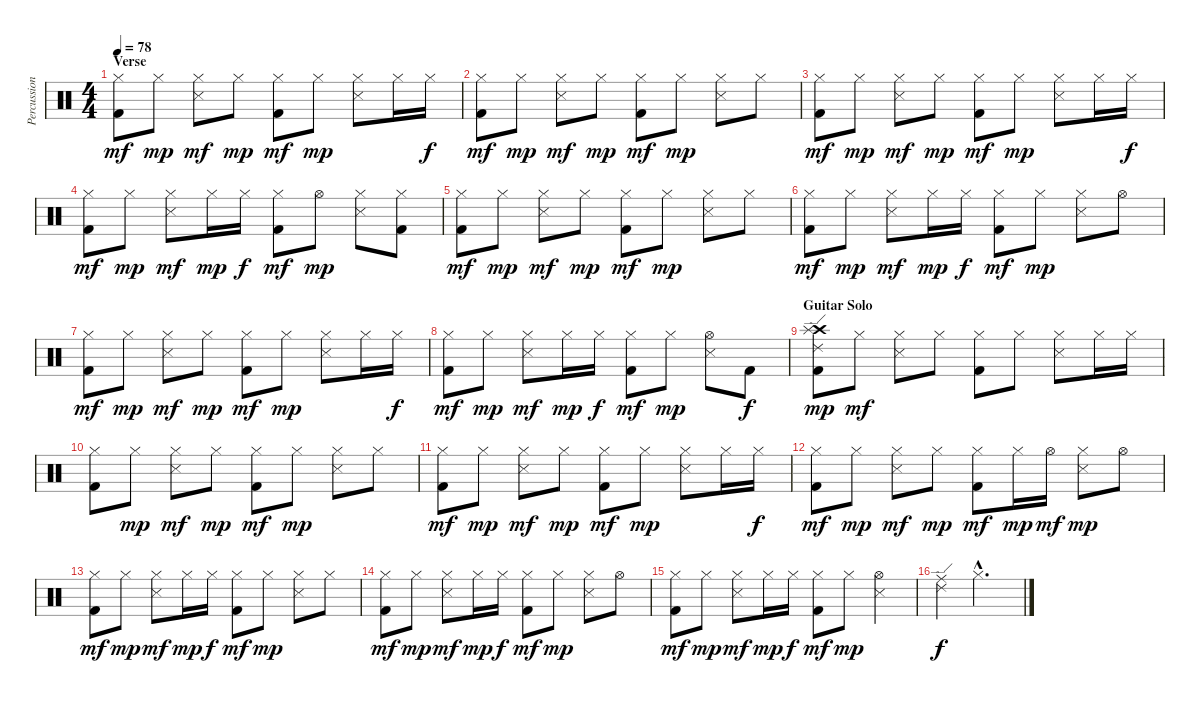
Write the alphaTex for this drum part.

\track ("Percussions" "Percussion") {instrument percussion}
\staff {score}
\articulation defaults
\ts (4 4)
\section ("" "Verse")
\tempo 78
\clef neutral
\ks c
("Hi-Hat (closed)" "Kick (hit) 2").8{dy mf} "Hi-Hat (closed)".8{dy mp} ("Hi-Hat (closed)" "Snare (side stick) 3").8{dy mf} "Hi-Hat (closed)".8{dy mp} ("Hi-Hat (closed)" "Kick (hit) 2").8{dy mf} "Hi-Hat (closed)".8{dy mp} ("Hi-Hat (closed)" "Snare (side stick) 3").8 "Hi-Hat (closed)".16 "Hi-Hat (closed)".16{dy f} |
("Hi-Hat (closed)" "Kick (hit) 2").8{dy mf} "Hi-Hat (closed)".8{dy mp} ("Hi-Hat (closed)" "Snare (side stick) 3").8{dy mf} "Hi-Hat (closed)".8{dy mp} ("Hi-Hat (closed)" "Kick (hit) 2").8{dy mf} "Hi-Hat (closed)".8{dy mp} ("Hi-Hat (closed)" "Snare (side stick) 3").8 "Hi-Hat (closed)".8 |
("Hi-Hat (closed)" "Kick (hit) 2").8{dy mf} "Hi-Hat (closed)".8{dy mp} ("Hi-Hat (closed)" "Snare (side stick) 3").8{dy mf} "Hi-Hat (closed)".8{dy mp} ("Hi-Hat (closed)" "Kick (hit) 2").8{dy mf} "Hi-Hat (closed)".8{dy mp} ("Hi-Hat (closed)" "Snare (side stick) 3").8 "Hi-Hat (closed)".16 "Hi-Hat (closed)".16{dy f} |
("Hi-Hat (closed)" "Kick (hit) 2").8{dy mf} "Hi-Hat (closed)".8{dy mp} ("Hi-Hat (closed)" "Snare (side stick) 3").8{dy mf} "Hi-Hat (closed)".16{dy mp} "Hi-Hat (closed)".16{dy f} ("Hi-Hat (closed)" "Kick (hit) 2").8{dy mf} "Hi-Hat (open)".8{dy mp} ("Hi-Hat (closed)" "Snare (side stick) 3").8 ("Hi-Hat (closed)" "Kick (hit) 2").8 |
("Hi-Hat (closed)" "Kick (hit) 2").8{dy mf} "Hi-Hat (closed)".8{dy mp} ("Hi-Hat (closed)" "Snare (side stick) 3").8{dy mf} "Hi-Hat (closed)".8{dy mp} ("Hi-Hat (closed)" "Kick (hit) 2").8{dy mf} "Hi-Hat (closed)".8{dy mp} ("Hi-Hat (closed)" "Snare (side stick) 3").8 "Hi-Hat (closed)".8 |
("Hi-Hat (closed)" "Kick (hit) 2").8{dy mf} "Hi-Hat (closed)".8{dy mp} ("Hi-Hat (closed)" "Snare (side stick) 3").8{dy mf} "Hi-Hat (closed)".16{dy mp} "Hi-Hat (closed)".16{dy f} ("Hi-Hat (closed)" "Kick (hit) 2").8{dy mf} "Hi-Hat (closed)".8{dy mp} ("Hi-Hat (closed)" "Snare (side stick) 3").8 "Hi-Hat (open)".8 |
("Hi-Hat (closed)" "Kick (hit) 2").8{dy mf} "Hi-Hat (closed)".8{dy mp} ("Hi-Hat (closed)" "Snare (side stick) 3").8{dy mf} "Hi-Hat (closed)".8{dy mp} ("Hi-Hat (closed)" "Kick (hit) 2").8{dy mf} "Hi-Hat (closed)".8{dy mp} ("Hi-Hat (closed)" "Snare (side stick) 3").8 "Hi-Hat (closed)".16 "Hi-Hat (closed)".16{dy f} |
("Hi-Hat (closed)" "Kick (hit) 2").8{dy mf} "Hi-Hat (closed)".8{dy mp} ("Hi-Hat (closed)" "Snare (side stick) 3").8{dy mf} "Hi-Hat (closed)".16{dy mp} "Hi-Hat (closed)".16{dy f} ("Hi-Hat (closed)" "Kick (hit) 2").8{dy mf} "Hi-Hat (closed)".8{dy mp} ("Hi-Hat (open)" "Snare (side stick) 3").8 "Kick (hit) 2".8{dy f} |
\section ("" "Guitar Solo")
("Crash high (hit)" "Ride (edge) 2" "Splash (hit)" "Kick (hit) 2").8{dy mp} "Hi-Hat (closed)".8{dy mf} ("Hi-Hat (closed)" "Snare (side stick) 3").8 "Hi-Hat (closed)".8 ("Hi-Hat (closed)" "Kick (hit) 2").8 "Hi-Hat (closed)".8 ("Hi-Hat (closed)" "Snare (side stick) 3").8 "Hi-Hat (closed)".16 "Hi-Hat (closed)".16 |
("Hi-Hat (closed)" "Kick (hit) 2").8 "Hi-Hat (closed)".8{dy mp} ("Hi-Hat (closed)" "Snare (side stick) 3").8{dy mf} "Hi-Hat (closed)".8{dy mp} ("Hi-Hat (closed)" "Kick (hit) 2").8{dy mf} "Hi-Hat (closed)".8{dy mp} ("Hi-Hat (closed)" "Snare (side stick) 3").8 "Hi-Hat (closed)".8 |
("Hi-Hat (closed)" "Kick (hit) 2").8{dy mf} "Hi-Hat (closed)".8{dy mp} ("Hi-Hat (closed)" "Snare (side stick) 3").8{dy mf} "Hi-Hat (closed)".8{dy mp} ("Hi-Hat (closed)" "Kick (hit) 2").8{dy mf} "Hi-Hat (closed)".8{dy mp} ("Hi-Hat (closed)" "Snare (side stick) 3").8 "Hi-Hat (closed)".16 "Hi-Hat (closed)".16{dy f} |
("Hi-Hat (closed)" "Kick (hit) 2").8{dy mf} "Hi-Hat (closed)".8{dy mp} ("Hi-Hat (closed)" "Snare (side stick) 3").8{dy mf} "Hi-Hat (closed)".8{dy mp} ("Hi-Hat (closed)" "Kick (hit) 2").8{dy mf} "Hi-Hat (closed)".16{dy mp} "Hi-Hat (open)".16{dy mf} ("Hi-Hat (closed)" "Snare (side stick) 3").8{dy mp} "Hi-Hat (open)".8 |
("Hi-Hat (closed)" "Kick (hit) 2").8{dy mf} "Hi-Hat (closed)".8{dy mp} ("Hi-Hat (closed)" "Snare (side stick) 3").8{dy mf} "Hi-Hat (closed)".16{dy mp} "Hi-Hat (closed)".16{dy f} ("Hi-Hat (closed)" "Kick (hit) 2").8{dy mf} "Hi-Hat (closed)".8{dy mp} ("Hi-Hat (closed)" "Snare (side stick) 3").8 "Hi-Hat (closed)".8 |
("Hi-Hat (closed)" "Kick (hit) 2").8{dy mf} "Hi-Hat (closed)".8{dy mp} ("Hi-Hat (closed)" "Snare (side stick) 3").8{dy mf} "Hi-Hat (closed)".16{dy mp} "Hi-Hat (closed)".16{dy f} ("Hi-Hat (closed)" "Kick (hit) 2").8{dy mf} "Hi-Hat (closed)".8{dy mp} ("Hi-Hat (closed)" "Snare (side stick) 3").8 "Hi-Hat (open)".8 |
("Hi-Hat (closed)" "Kick (hit) 2").8{dy mf} "Hi-Hat (closed)".8{dy mp} ("Hi-Hat (closed)" "Snare (side stick) 3").8{dy mf} "Hi-Hat (closed)".16{dy mp} "Hi-Hat (closed)".16{dy f} ("Hi-Hat (closed)" "Kick (hit) 2").8{dy mf} "Hi-Hat (closed)".8{dy mp} ("Hi-Hat (open)" "Snare (side stick) 3").4 |
("Ride (edge) 2" "Ride (middle)").4{dy f} "Hi-Hat (closed)"{hac}.2{d}
